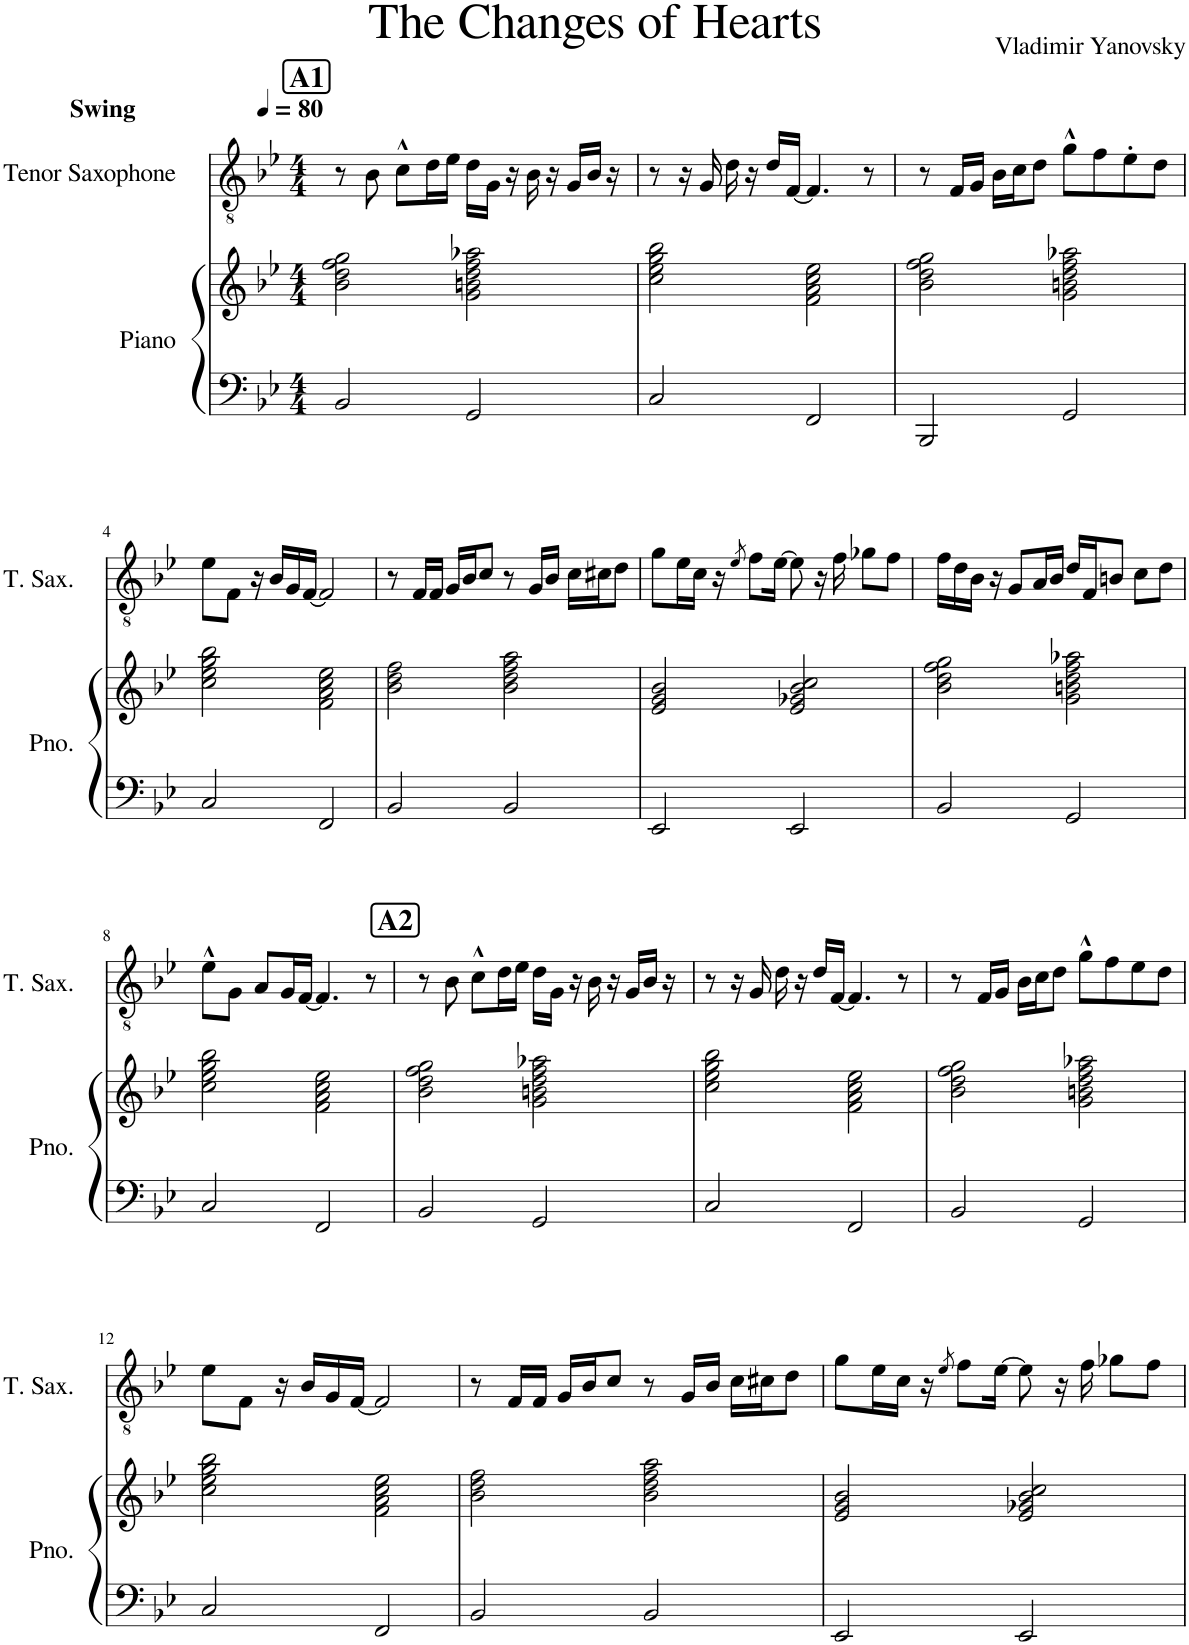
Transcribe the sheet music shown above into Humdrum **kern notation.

**kern	**kern	**kern	**kern
*part3	*part2	*part2	*part1
*staff4	*staff3	*staff2	*staff1
*I"Bass Guitar	*I"Piano	*	*I"Tenor Saxophone
*I'B. Guit.	*I'Pno.	*	*I'T. Sax.
*stria5	*	*	*
*clefFv4	*clefF4	*clefG2	*clefGv2
*	*	*	*ITrd8c14
*k[b-e-]	*k[b-e-]	*k[b-e-]	*k[b-e-]
*M4/4	*M4/4	*M4/4	*M4/4
*MM80	*MM80	*MM80	*MM80
!!LO:REH:place=s1:a:B:cj:fs=14:t=A1
=1	=1	=1	=1
!	!	!	!LO:TX:a:B:t=Swing
8BBB-	2BB-/	2b-\ 2dd\ 2ff\ 2gg\	8r
16r	.	.	8B-\
[16BBB-	.	.	.
16BBB-/LL]	.	.	8c^^\L
16BBB-/J	.	.	.
8CC/J	.	.	16d\L
.	.	.	16e-\JJ
16DD/LL	2GG/	2g\ 2bn\ 2dd\ 2ff\ 2aa-X\	16d\LL
16GGG/JJ	.	.	16G\JJ
16r	.	.	16r
8GGG	.	.	16B-\
.	.	.	16r
16GGG/LL	.	.	16G/LL
16FFF/	.	.	16B-/JJ
16GGG/JJ	.	.	16r
=2	=2	=2	=2
8CC	2C/	2cc\ 2ee-\ 2gg\ 2bb-\	8r
16r	.	.	16r
[16CC	.	.	16G/
16CC/LL]	.	.	16d\
16BBB-/J	.	.	16r
16CC/L	.	.	16d/LL
[16FFF/JJ	.	.	[16F/JJ
8FFF]	2FF/	2f\ 2a\ 2cc\ 2ee-\	4.F/]
16r	.	.	.
16FFF	.	.	.
16GGG/LL	.	.	.
16BBB-/J	.	.	.
8CC/J	.	.	8r
=3	=3	=3	=3
8BBB-	2BBB-/	2b-\ 2dd\ 2ff\ 2gg\	8r
16r	.	.	16F/LL
[16BBB-	.	.	16G/JJ
16BBB-/LL]	.	.	16B-\LL
16CC/J	.	.	16c\J
16DD/L	.	.	8d\J
[16GGG/JJ	.	.	.
8GGG]	2GG/	2g\ 2bn\ 2dd\ 2ff\ 2aa-X\	8g^^\L
16r	.	.	8f\
16GGG	.	.	.
16AAA/LL	.	.	8e-'\
16BBB-/J	.	.	.
16DD/L	.	.	8d\J
[16CC/JJ	.	.	.
!!LO:LB:g=z
=4	=4	=4	=4
8CC]	2C/	2cc\ 2ee-\ 2gg\ 2bb-\	8e-\L
16r	.	.	8F\J
16CC	.	.	.
16BBB-/LL	.	.	16r
16CC/JJ	.	.	16B-/LL
16r	.	.	16G/
16FF	.	.	[16F/JJ
16r	2FF/	2f\ 2a\ 2cc\ 2ee-\	2F/]
16EE-	.	.	.
16r	.	.	.
8CC	.	.	.
16FFF/LL	.	.	.
16GGG/	.	.	.
[16BBB-/JJ	.	.	.
=5	=5	=5	=5
8BBB-]	2BB-/	2b-\ 2dd\ 2ff\	8r
16r	.	.	16F/LL
16BBB-	.	.	16F/JJ
16FFF/LL	.	.	16G/LL
16BBB-/JJ	.	.	16B-/J
16r	.	.	8c/J
8FFF	.	.	.
.	2BB-/	2b-\ 2dd\ 2ff\ 2aa\	8r
16FFF/LL	.	.	.
16AAA/JJ	.	.	16G/LL
16r	.	.	16B-/JJ
8BBB-/L	.	.	16c\LL
.	.	.	16c#X\J
8CC/J	.	.	8d\J
=6	=6	=6	=6
16EE-	2EE-/	2e-/ 2g/ 2b-/	8g\L
16r	.	.	.
8EE-	.	.	16e-\L
.	.	.	16c\JJ
16r	.	.	16r
.	.	.	8qe-/
16CC/KL	.	.	8f\L
8DD/J	.	.	.
.	.	.	[16e-\Jk
16EE-	2EE-/	2e-/ 2g-X/ 2b-/ 2cc/	8e-\]
16r	.	.	.
8EE-	.	.	16r
.	.	.	16f\
16GGG/LL	.	.	8g-X\L
16GGG#X/J	.	.	.
8AAA/J	.	.	8f\J
=7	=7	=7	=7
8BBB-	2BB-/	2b-\ 2dd\ 2ff\ 2gg\	16f\LL
.	.	.	16d\
16r	.	.	16B-\JJ
16BBB-	.	.	16r
8AAA/L	.	.	8G/L
8AAA-X/J	.	.	16A/L
.	.	.	16B-/JJ
16GGG/LL	2GG/	2g\ 2bn\ 2dd\ 2ff\ 2aa-X\	16d/LL
16GGG/JJ	.	.	16F/J
16r	.	.	8Bn/J
16DD	.	.	.
16r	.	.	8c\L
16GG/LL	.	.	.
16FF/	.	.	8d\J
16GG/JJ	.	.	.
!!LO:LB:g=z
=8	=8	=8	=8
16BB-	2C/	2cc\ 2ee-\ 2gg\ 2bb-\	8e-^^\L
16r	.	.	.
8GG	.	.	8G\J
16FF	.	.	8A/L
16r	.	.	.
8DD	.	.	16G/L
.	.	.	[16F/JJ
8FF/L	2FF/	2f\ 2a\ 2cc\ 2ee-\	4.F/]
16DD/L	.	.	.
[16CC/JJ	.	.	.
16CC/LL]	.	.	.
16FFF/J	.	.	.
16GGG/L	.	.	8r
[16BBB-/JJ	.	.	.
!!LO:REH:place=s1:a:B:cj:fs=14:t=A2
=9	=9	=9	=9
8BBB-]	2BB-/	2b-\ 2dd\ 2ff\ 2gg\	8r
16r	.	.	8B-\
[16BBB-	.	.	.
16BBB-/LL]	.	.	8c^^\L
16BBB-/J	.	.	.
8CC/J	.	.	16d\L
.	.	.	16e-\JJ
16DD/LL	2GG/	2g\ 2bn\ 2dd\ 2ff\ 2aa-X\	16d\LL
16GGG/JJ	.	.	16G\JJ
16r	.	.	16r
8GGG	.	.	16B-\
.	.	.	16r
16GGG/LL	.	.	16G/LL
16FFF/	.	.	16B-/JJ
16GGG/JJ	.	.	16r
=10	=10	=10	=10
8CC	2C/	2cc\ 2ee-\ 2gg\ 2bb-\	8r
16r	.	.	16r
[16CC	.	.	16G/
16CC/LL]	.	.	16d\
16BBB-/J	.	.	16r
16CC/L	.	.	16d/LL
[16FFF/JJ	.	.	[16F/JJ
8FFF]	2FF/	2f\ 2a\ 2cc\ 2ee-\	4.F/]
16r	.	.	.
16FFF	.	.	.
16GGG/LL	.	.	.
16BBB-/J	.	.	.
8CC/J	.	.	8r
=11	=11	=11	=11
8DD	2BB-/	2b-\ 2dd\ 2ff\ 2gg\	8r
16r	.	.	16F/LL
[16DD	.	.	16G/JJ
16DD/LL]	.	.	16B-\LL
16CC/J	.	.	16c\J
16DD/L	.	.	8d\J
[16GGG/JJ	.	.	.
8GGG]	2GG/	2g\ 2bn\ 2dd\ 2ff\ 2aa-X\	8g^^\L
16r	.	.	8f\
16GGG	.	.	.
16AAA/LL	.	.	8e-\
16BBB-/J	.	.	.
16DD/L	.	.	8d\J
[16CC/JJ	.	.	.
!!LO:LB:g=z
=12	=12	=12	=12
8CC]	2C/	2cc\ 2ee-\ 2gg\ 2bb-\	8e-\L
16r	.	.	8F\J
16CC	.	.	.
16BBB-/LL	.	.	16r
16CC/JJ	.	.	16B-/LL
16r	.	.	16G/
16FF	.	.	[16F/JJ
16r	2FF/	2f\ 2a\ 2cc\ 2ee-\	2F/]
16EE-	.	.	.
16r	.	.	.
8CC	.	.	.
16FFF/LL	.	.	.
16GGG/	.	.	.
[16BBB-/JJ	.	.	.
=13	=13	=13	=13
8BBB-]	2BB-/	2b-\ 2dd\ 2ff\	8r
16r	.	.	16F/LL
16BBB-	.	.	16F/JJ
16FFF/LL	.	.	16G/LL
16BBB-/JJ	.	.	16B-/J
16r	.	.	8c/J
8FFF	.	.	.
.	2BB-/	2b-\ 2dd\ 2ff\ 2aa\	8r
16FFF/LL	.	.	.
16AAA/JJ	.	.	16G/LL
16r	.	.	16B-/JJ
8BBB-/L	.	.	16c\LL
.	.	.	16c#X\J
8CC/J	.	.	8d\J
=14	=14	=14	=14
16EE-	2EE-/	2e-/ 2g/ 2b-/	8g\L
16r	.	.	.
8EE-	.	.	16e-\L
.	.	.	16c\JJ
16r	.	.	16r
.	.	.	8qe-/
16CC/KL	.	.	8f\L
8DD/J	.	.	.
.	.	.	[16e-\Jk
16EE-	2EE-/	2e-/ 2g-X/ 2b-/ 2cc/	8e-\]
16r	.	.	.
8EE-	.	.	16r
.	.	.	16f\
8GGG/L	.	.	8g-X\L
16GGG/L	.	.	8f\J
16AAA/JJ	.	.	.
=	=	=	=
*-	*-	*-	*-
